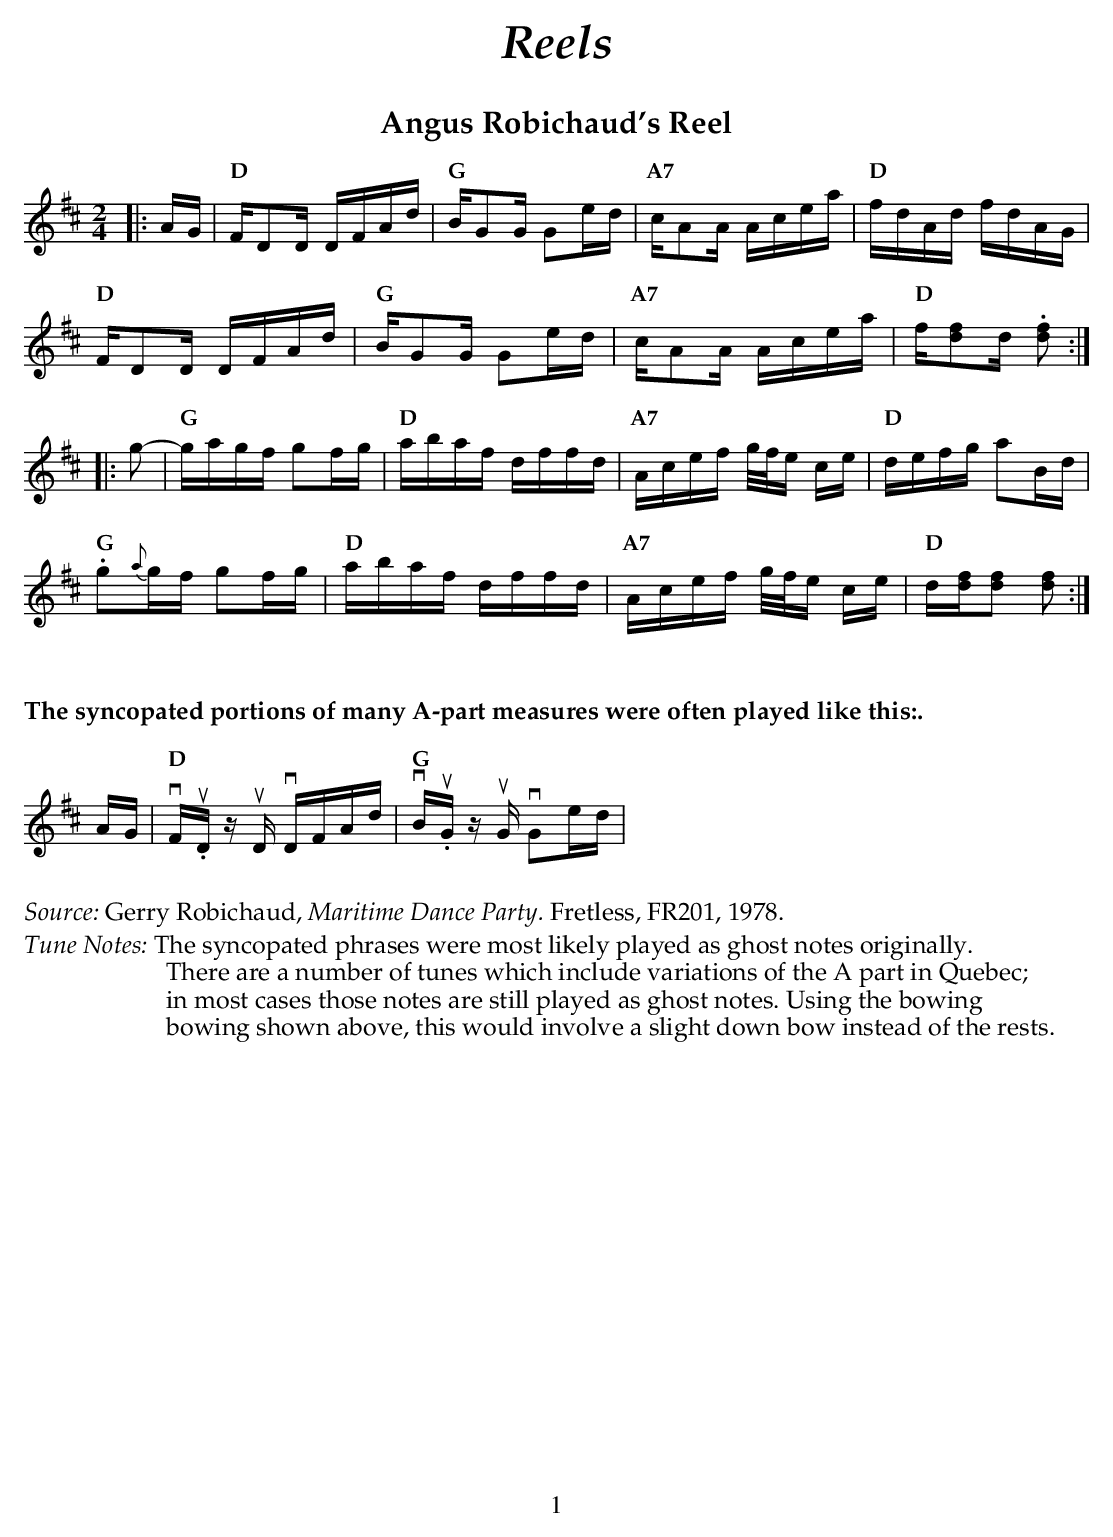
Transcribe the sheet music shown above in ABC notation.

X:1
T:Angus Robichaud's Reel
M:2/4
L:1/16
K:D
|:AG |\
"D" FD2D DFAd | "G" BG2G G2ed | "A7" cA2A Acea | "D" fdAd fdAG |
"D" FD2D DFAd | "G" BG2G G2ed | "A7" cA2A Acea | "D" f[f2d2]d .[f2d2] :|
|:g2- |\
"G"  gagf    g2fg | "D" abaf dffd | "A7" Acef g/f/e ce | "D" defg a2Bd |
"G" .g2{a}gf g2fg | "D" abaf dffd | "A7" Acef g/f/e ce | "D" d[fd][f2d2] [f2d2] :|
%%vskip 25
%%textfont Palatino-Bold 16
%%text The syncopated portions of many A-part measures were often played like this:.
%%vskip 10
  AG | "D" vF.uD zuD vDFAd |  "G" vB.uG zuG vG2ed |
